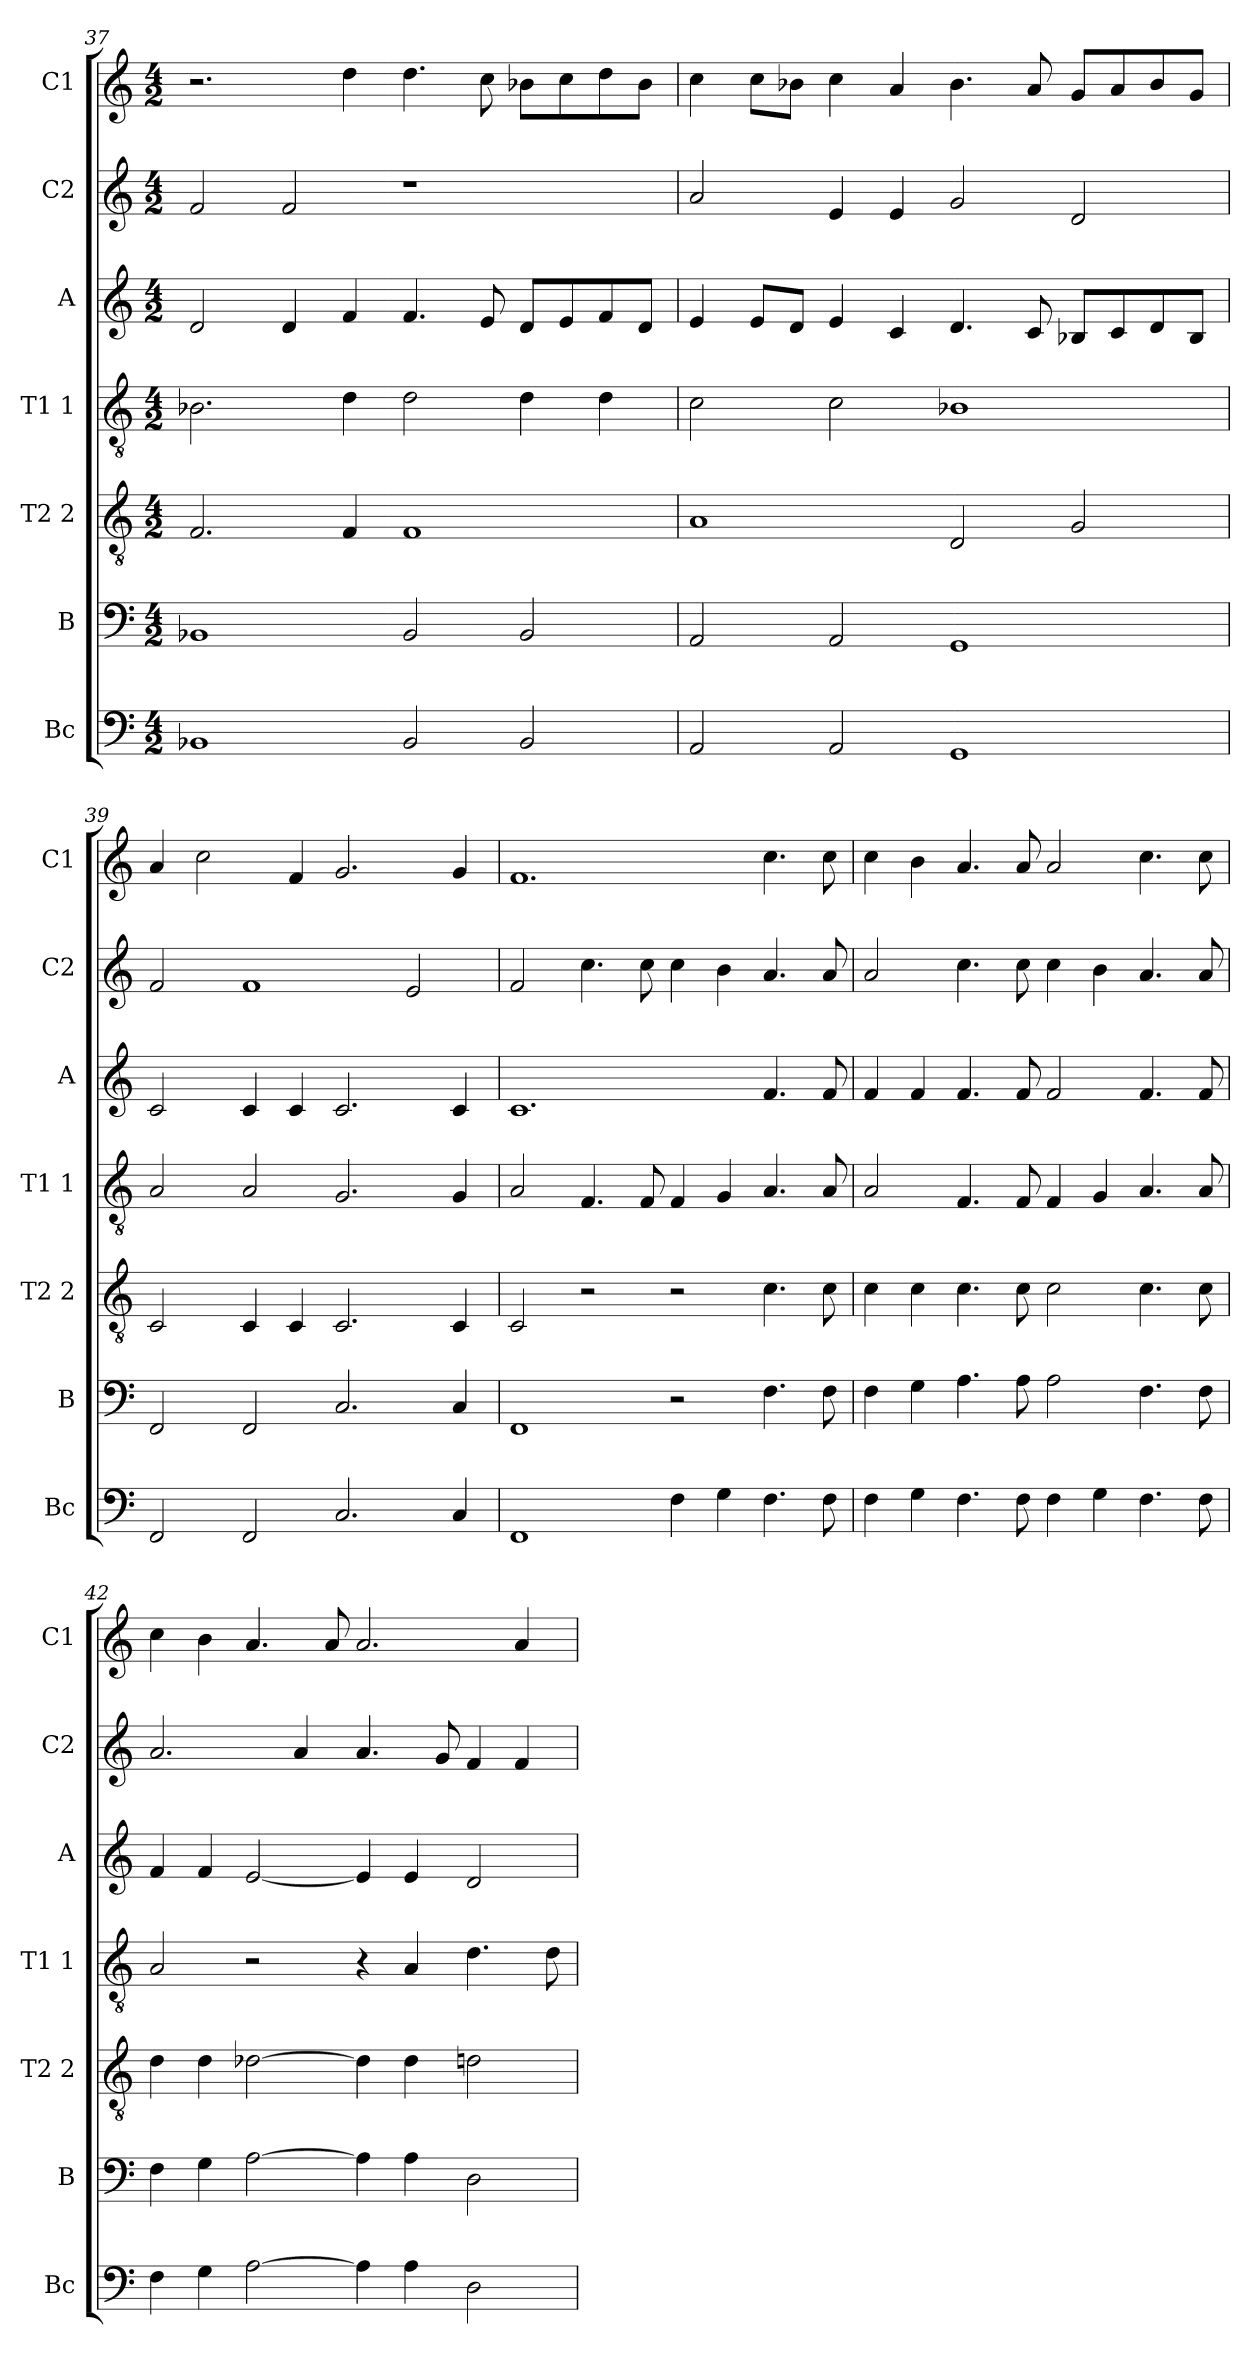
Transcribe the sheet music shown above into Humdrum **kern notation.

**kern	**kern	**kern	**kern	**kern	**kern	**kern
*part7	*part6	*part5	*part4	*part3	*part2	*part1
*staff7	*staff6	*staff5	*staff4	*staff3	*staff2	*staff1
*I"Bc	*I"B	*I"T2 2	*I"T1 1	*I"A	*I"C2	*I"C1
*I'Bc	*I'B	*I'T2 2	*I'T1 1	*I'A	*I'C2	*I'C1
*clefF4	*clefF4	*clefGv2	*clefGv2	*clefG2	*clefG2	*clefG2
*k[]	*k[]	*k[]	*k[]	*k[]	*k[]	*k[]
*M4/2	*M4/2	*M4/2	*M4/2	*M4/2	*M4/2	*M4/2
=37	=37	=37	=37	=37	=37	=37
1BB-X	1BB-X	2.F/	2.B-X\	2d/	2f/	2.r
.	.	.	.	4d/	2f/	.
.	.	4F/	4d\	4f/	.	4dd\
2BB-/	2BB-/	1F	2d\	4.f/	1r	4.dd\
.	.	.	.	8e/	.	8cc\
2BB-/	2BB-/	.	4d\	8d/L	.	8b-X\L
.	.	.	.	8e/	.	8cc\
.	.	.	4d\	8f/	.	8dd\
.	.	.	.	8d/J	.	8b-\J
!!LO:PB:g=z
=38	=38	=38	=38	=38	=38	=38
2AA/	2AA/	1A	2c\	4e/	2a/	4cc\
.	.	.	.	8e/L	.	8cc\L
.	.	.	.	8d/J	.	8b-X\J
2AA/	2AA/	.	2c\	4e/	4e/	4cc\
.	.	.	.	4c/	4e/	4a/
1GG	1GG	2D/	1B-X	4.d/	2g/	4.b-\
.	.	.	.	8c/	.	8a/
.	.	2G/	.	8B-X/L	2d/	8g/L
.	.	.	.	8c/	.	8a/
.	.	.	.	8d/	.	8b-/
.	.	.	.	8B-/J	.	8g/J
=39	=39	=39	=39	=39	=39	=39
2FF/	2FF/	2C/	2A/	2c/	2f/	4a/
.	.	.	.	.	.	2cc\
2FF/	2FF/	4C/	2A/	4c/	1f	.
.	.	4C/	.	4c/	.	4f/
2.C/	2.C/	2.C/	2.G/	2.c/	.	2.g/
.	.	.	.	.	2e/	.
4C/	4C/	4C/	4G/	4c/	.	4g/
=40	=40	=40	=40	=40	=40	=40
1FF	1FF	2C/	2A/	1.c	2f/	1.f
.	.	2r	4.F/	.	4.cc\	.
.	.	.	8F/	.	8cc\	.
4F\	2r	2r	4F/	.	4cc\	.
4G\	.	.	4G/	.	4b\	.
4.F\	4.F\	4.c\	4.A/	4.f/	4.a/	4.cc\
8F\	8F\	8c\	8A/	8f/	8a/	8cc\
!!LO:PB:g=z
=41	=41	=41	=41	=41	=41	=41
4F\	4F\	4c\	2A/	4f/	2a/	4cc\
4G\	4G\	4c\	.	4f/	.	4b\
4.F\	4.A\	4.c\	4.F/	4.f/	4.cc\	4.a/
8F\	8A\	8c\	8F/	8f/	8cc\	8a/
4F\	2A\	2c\	4F/	2f/	4cc\	2a/
4G\	.	.	4G/	.	4b\	.
4.F\	4.F\	4.c\	4.A/	4.f/	4.a/	4.cc\
8F\	8F\	8c\	8A/	8f/	8a/	8cc\
=42	=42	=42	=42	=42	=42	=42
4F\	4F\	4d\	2A/	4f/	2.a/	4cc\
4G\	4G\	4d\	.	4f/	.	4b\
[2A\	[2A\	[2d-X\	2r	[2e/	.	4.a/
.	.	.	.	.	4a/	.
.	.	.	.	.	.	8a/
4A\]	4A\]	4d-\]	4r	4e/]	4.a/	2.a/
4A\	4A\	4d-\	4A/	4e/	.	.
.	.	.	.	.	8g/	.
2D\	2D\	2dn\	4.d\	2d/	4f/	.
.	.	.	.	.	4f/	4a/
.	.	.	8d\	.	.	.
=	=	=	=	=	=	=
*-	*-	*-	*-	*-	*-	*-
